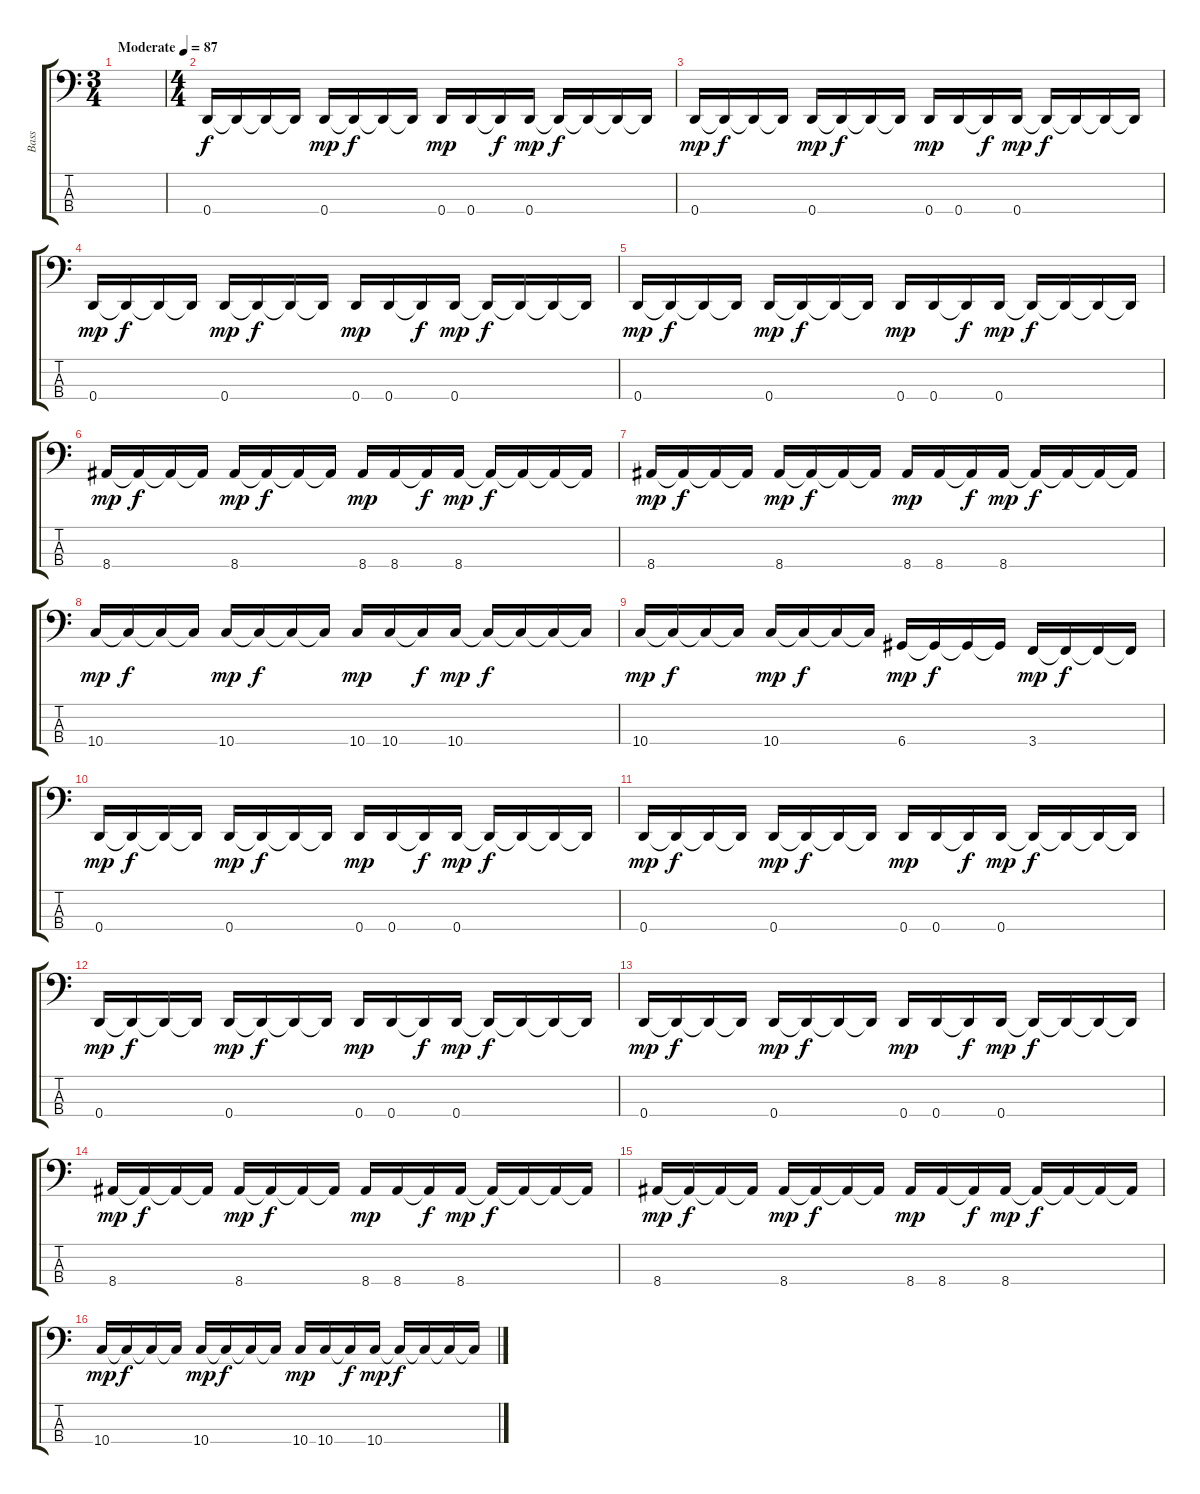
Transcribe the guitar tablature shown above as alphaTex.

\track ("Bass" "Bass") {instrument distortionguitar}
\staff {score tabs}
\tuning (G2 D2 A1 D1) {hide}
\ts (3 4)
\tempo (87 "Moderate")
\clef f4
\ks c
|
\ts (4 4)
0.4.16 0.4{t}.16{dy f} 0.4{t}.16 0.4{t}.16 0.4.16{dy mp} 0.4{t}.16{dy f} 0.4{t}.16 0.4{t}.16 0.4.16{dy mp} 0.4.16 0.4{t}.16{dy f} 0.4.16{dy mp} 0.4{t}.16{dy f} 0.4{t}.16 0.4{t}.16 0.4{t}.16 |
0.4.16{dy mp} 0.4{t}.16{dy f} 0.4{t}.16 0.4{t}.16 0.4.16{dy mp} 0.4{t}.16{dy f} 0.4{t}.16 0.4{t}.16 0.4.16{dy mp} 0.4.16 0.4{t}.16{dy f} 0.4.16{dy mp} 0.4{t}.16{dy f} 0.4{t}.16 0.4{t}.16 0.4{t}.16 |
0.4.16{dy mp} 0.4{t}.16{dy f} 0.4{t}.16 0.4{t}.16 0.4.16{dy mp} 0.4{t}.16{dy f} 0.4{t}.16 0.4{t}.16 0.4.16{dy mp} 0.4.16 0.4{t}.16{dy f} 0.4.16{dy mp} 0.4{t}.16{dy f} 0.4{t}.16 0.4{t}.16 0.4{t}.16 |
0.4.16{dy mp} 0.4{t}.16{dy f} 0.4{t}.16 0.4{t}.16 0.4.16{dy mp} 0.4{t}.16{dy f} 0.4{t}.16 0.4{t}.16 0.4.16{dy mp} 0.4.16 0.4{t}.16{dy f} 0.4.16{dy mp} 0.4{t}.16{dy f} 0.4{t}.16 0.4{t}.16 0.4{t}.16 |
8.4.16{dy mp} 8.4{t}.16{dy f} 8.4{t}.16 8.4{t}.16 8.4.16{dy mp} 8.4{t}.16{dy f} 8.4{t}.16 8.4{t}.16 8.4.16{dy mp} 8.4.16 8.4{t}.16{dy f} 8.4.16{dy mp} 8.4{t}.16{dy f} 8.4{t}.16 8.4{t}.16 8.4{t}.16 |
8.4.16{dy mp} 8.4{t}.16{dy f} 8.4{t}.16 8.4{t}.16 8.4.16{dy mp} 8.4{t}.16{dy f} 8.4{t}.16 8.4{t}.16 8.4.16{dy mp} 8.4.16 8.4{t}.16{dy f} 8.4.16{dy mp} 8.4{t}.16{dy f} 8.4{t}.16 8.4{t}.16 8.4{t}.16 |
10.4.16{dy mp} 10.4{t}.16{dy f} 10.4{t}.16 10.4{t}.16 10.4.16{dy mp} 10.4{t}.16{dy f} 10.4{t}.16 10.4{t}.16 10.4.16{dy mp} 10.4.16 10.4{t}.16{dy f} 10.4.16{dy mp} 10.4{t}.16{dy f} 10.4{t}.16 10.4{t}.16 10.4{t}.16 |
10.4.16{dy mp} 10.4{t}.16{dy f} 10.4{t}.16 10.4{t}.16 10.4.16{dy mp} 10.4{t}.16{dy f} 10.4{t}.16 10.4{t}.16 6.4.16{dy mp} 6.4{t}.16{dy f} 6.4{t}.16 6.4{t}.16 3.4.16{dy mp} 3.4{t}.16{dy f} 3.4{t}.16 3.4{t}.16 |
0.4.16{dy mp} 0.4{t}.16{dy f} 0.4{t}.16 0.4{t}.16 0.4.16{dy mp} 0.4{t}.16{dy f} 0.4{t}.16 0.4{t}.16 0.4.16{dy mp} 0.4.16 0.4{t}.16{dy f} 0.4.16{dy mp} 0.4{t}.16{dy f} 0.4{t}.16 0.4{t}.16 0.4{t}.16 |
0.4.16{dy mp} 0.4{t}.16{dy f} 0.4{t}.16 0.4{t}.16 0.4.16{dy mp} 0.4{t}.16{dy f} 0.4{t}.16 0.4{t}.16 0.4.16{dy mp} 0.4.16 0.4{t}.16{dy f} 0.4.16{dy mp} 0.4{t}.16{dy f} 0.4{t}.16 0.4{t}.16 0.4{t}.16 |
0.4.16{dy mp} 0.4{t}.16{dy f} 0.4{t}.16 0.4{t}.16 0.4.16{dy mp} 0.4{t}.16{dy f} 0.4{t}.16 0.4{t}.16 0.4.16{dy mp} 0.4.16 0.4{t}.16{dy f} 0.4.16{dy mp} 0.4{t}.16{dy f} 0.4{t}.16 0.4{t}.16 0.4{t}.16 |
0.4.16{dy mp} 0.4{t}.16{dy f} 0.4{t}.16 0.4{t}.16 0.4.16{dy mp} 0.4{t}.16{dy f} 0.4{t}.16 0.4{t}.16 0.4.16{dy mp} 0.4.16 0.4{t}.16{dy f} 0.4.16{dy mp} 0.4{t}.16{dy f} 0.4{t}.16 0.4{t}.16 0.4{t}.16 |
8.4.16{dy mp} 8.4{t}.16{dy f} 8.4{t}.16 8.4{t}.16 8.4.16{dy mp} 8.4{t}.16{dy f} 8.4{t}.16 8.4{t}.16 8.4.16{dy mp} 8.4.16 8.4{t}.16{dy f} 8.4.16{dy mp} 8.4{t}.16{dy f} 8.4{t}.16 8.4{t}.16 8.4{t}.16 |
8.4.16{dy mp} 8.4{t}.16{dy f} 8.4{t}.16 8.4{t}.16 8.4.16{dy mp} 8.4{t}.16{dy f} 8.4{t}.16 8.4{t}.16 8.4.16{dy mp} 8.4.16 8.4{t}.16{dy f} 8.4.16{dy mp} 8.4{t}.16{dy f} 8.4{t}.16 8.4{t}.16 8.4{t}.16 |
10.4.16{dy mp} 10.4{t}.16{dy f} 10.4{t}.16 10.4{t}.16 10.4.16{dy mp} 10.4{t}.16{dy f} 10.4{t}.16 10.4{t}.16 10.4.16{dy mp} 10.4.16 10.4{t}.16{dy f} 10.4.16{dy mp} 10.4{t}.16{dy f} 10.4{t}.16 10.4{t}.16 10.4{t}.16
